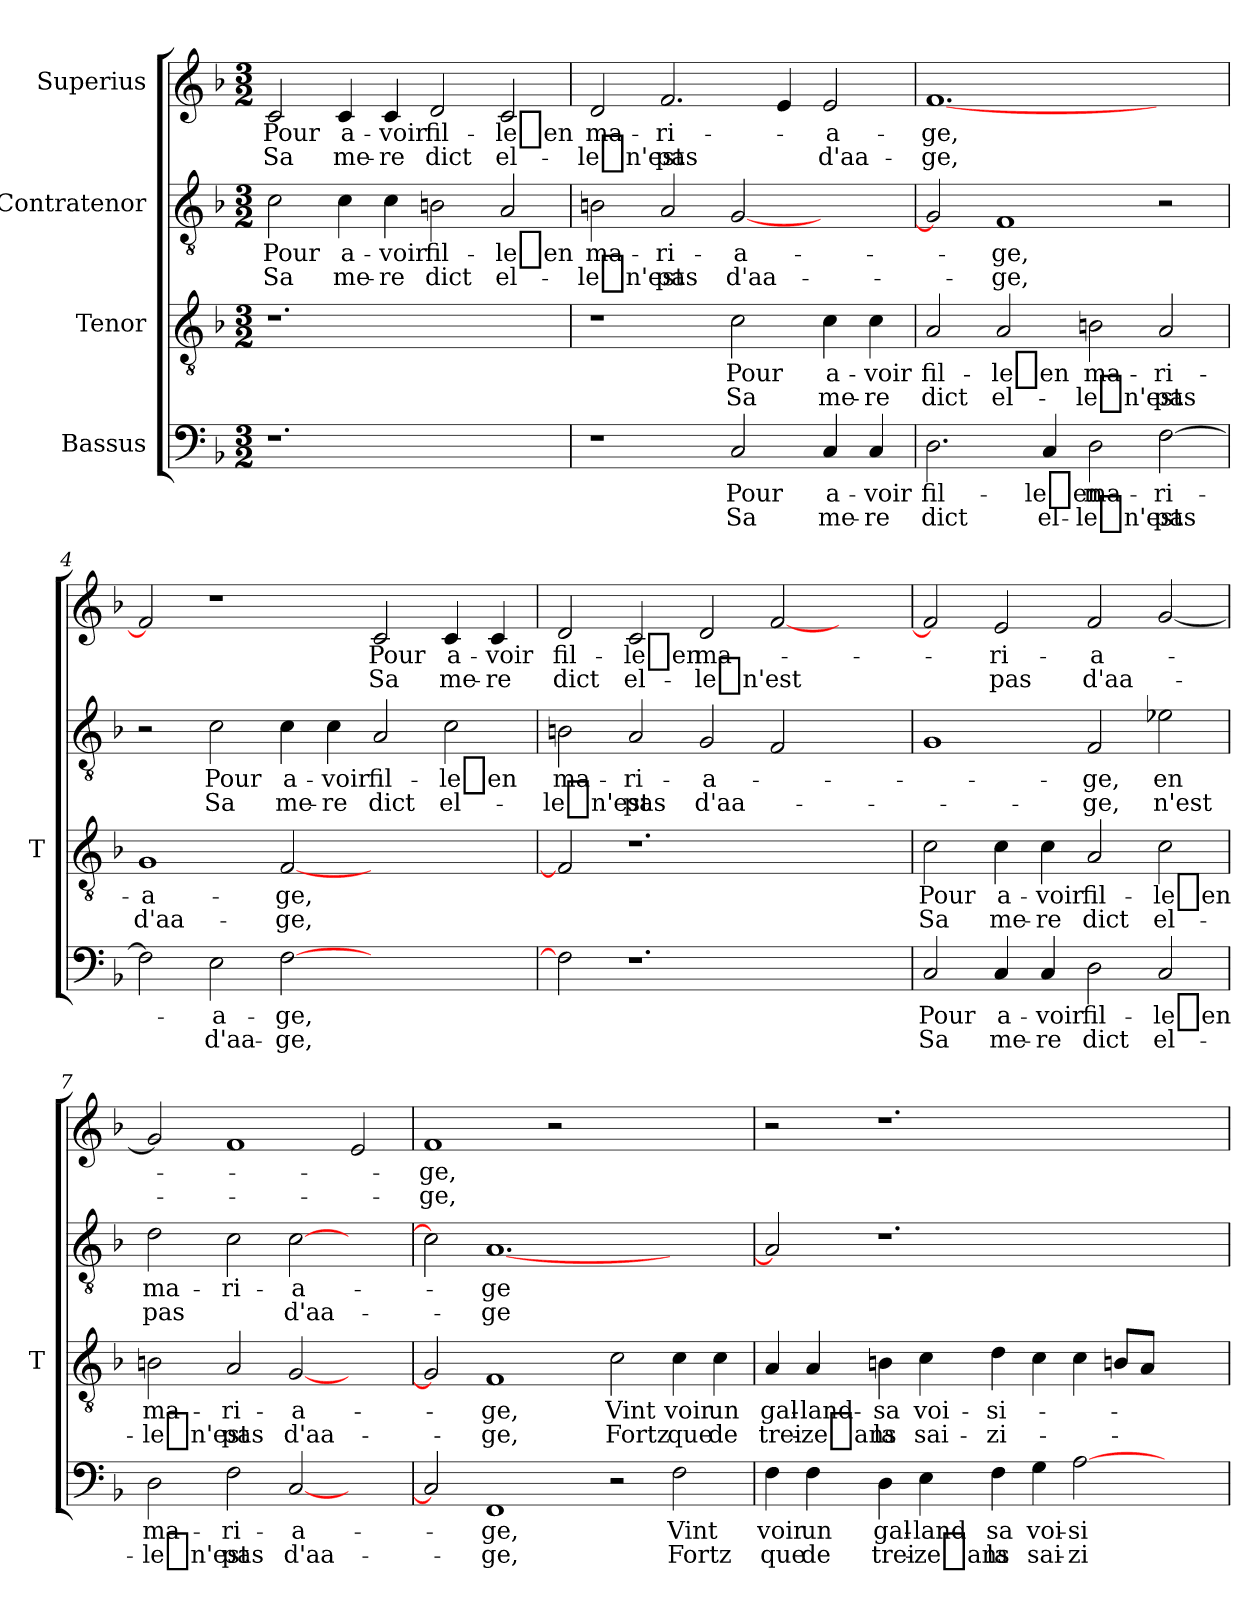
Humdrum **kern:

**kern	**text	**text	**kern	**text	**text	**kern	**text	**text	**kern	**text	**text
*part4	*part4	*part4	*part3	*part3	*part3	*part2	*part2	*part2	*part1	*part1	*part1
*staff4	*staff4	*staff4	*staff3	*staff3	*staff3	*staff2	*staff2	*staff2	*staff1	*staff1	*staff1
*I"Bassus	*	*	*I"Tenor	*	*	*I"Contratenor	*	*	*I"Superius	*	*
*	*	*	*I'T	*	*	*	*	*	*	*	*
*clefF4	*	*	*clefGv2	*	*	*clefGv2	*	*	*clefG2	*	*
*k[b-]	*	*	*k[b-]	*	*	*k[b-]	*	*	*k[b-]	*	*
*F:	*	*	*F:	*	*	*F:	*	*	*F:	*	*
*M3/2	*	*	*M3/2	*	*	*M3/2	*	*	*M3/2	*	*
=1	=1	=1	=1	=1	=1	=1	=1	=1	=1	=1	=1
1.r	.	.	1.r	.	.	2c	-Pour	-Sa	2c	-Pour	-Sa
.	.	.	.	.	.	4c	a-	me-	4c	a-	me-
.	.	.	.	.	.	4c	-voir	-re	4c	-voir	-re
.	.	.	.	.	.	2B	fil-	-dict	2d	fil-	-dict
2ryy	.	.	2ryy	.	.	2A	-le_en	el-	2c	-le_en	el-
=2	=2	=2	=2	=2	=2	=2	=2	=2	=2	=2	=2
1r	.	.	1r	.	.	2B	ma-	-le_n'est	2d	ma-	-le_n'est
.	.	.	.	.	.	2A	ri-	-pas	2.f	ri-	-pas
2C	-Pour	-Sa	2c	-Pour	-Sa	[2G	a-	d'aa-	.	.	.
.	.	.	.	.	.	.	.	.	4e	.	.
4C	a-	me-	4c	a-	me-	2ryy	.	.	2e	a-	d'aa-
4C	-voir	-re	4c	-voir	-re	.	.	.	.	.	.
=3	=3	=3	=3	=3	=3	=3	=3	=3	=3	=3	=3
2.D	fil-	-dict	2A	fil-	-dict	2G]	.	.	[1.f	-ge,	-ge,
.	.	.	2A	-le_en	el-	1F	-ge,	-ge,	.	.	.
4C	-le_en	el-	.	.	.	.	.	.	.	.	.
2D	ma-	-le_n'est	2Bn	ma-	-le_n'est	.	.	.	.	.	.
[2F	ri-	-pas	2A	ri-	-pas	2r	.	.	2ryy	.	.
=4	=4	=4	=4	=4	=4	=4	=4	=4	=4	=4	=4
2F]	.	.	1G	a-	d'aa-	2r	.	.	2f]	.	.
2E	a-	d'aa-	.	.	.	2c	-Pour	-Sa	1r	.	.
[2F	-ge,	-ge,	[2F	-ge,	-ge,	4c	a-	me-	.	.	.
.	.	.	.	.	.	4c	-voir	-re	.	.	.
1ryy	.	.	1ryy	.	.	2A	fil-	-dict	2c	-Pour	-Sa
.	.	.	.	.	.	2c	-le_en	el-	4c	a-	me-
.	.	.	.	.	.	.	.	.	4c	-voir	-re
=5	=5	=5	=5	=5	=5	=5	=5	=5	=5	=5	=5
2F]	.	.	2F]	.	.	2B	ma-	-le_n'est	2d	fil-	-dict
1.r	.	.	1.r	.	.	2A	ri-	-pas	2c	-le_en	el-
.	.	.	.	.	.	2G	a-	d'aa-	2d	ma-	-le_n'est
.	.	.	.	.	.	2F	.	.	[2f	.	.
2ryy	.	.	2ryy	.	.	2ryy	.	.	2ryy	.	.
=6	=6	=6	=6	=6	=6	=6	=6	=6	=6	=6	=6
2C	-Pour	-Sa	2c	-Pour	-Sa	1G	.	.	2f]	.	.
4C	a-	me-	4c	a-	me-	.	.	.	2e	ri-	-pas
4C	-voir	-re	4c	-voir	-re	.	.	.	.	.	.
2D	fil-	-dict	2A	fil-	-dict	2F	-ge,	-ge,	2f	a-	d'aa-
2C	-le_en	el-	2c	-le_en	el-	2e-X	-en	-n'est	[2g	.	.
!!LO:PB:g=z
=7	=7	=7	=7	=7	=7	=7	=7	=7	=7	=7	=7
2D	ma-	-le_n'est	2Bn	ma-	-le_n'est	2d	ma-	-pas	2g]	.	.
2F	ri-	-pas	2A	ri-	-pas	2c	ri-	.	1f	.	.
[2C	a-	d'aa-	[2G	a-	d'aa-	[2c	a-	d'aa-	.	.	.
2ryy	.	.	2ryy	.	.	2ryy	.	.	2e	.	.
=8	=8	=8	=8	=8	=8	=8	=8	=8	=8	=8	=8
2C]	.	.	2G]	.	.	2c]	.	.	1f	-ge,	-ge,
1FF	-ge,	-ge,	1F	-ge,	-ge,	[1.A	-ge	-ge	.	.	.
.	.	.	.	.	.	.	.	.	2r	.	.
2r	.	.	2c	-Vint	-Fortz	.	.	.	1ryy	.	.
2F	-Vint	-Fortz	4c	-voir	-que	2ryy	.	.	.	.	.
.	.	.	4c	-un	-de	.	.	.	.	.	.
=9	=9	=9	=9	=9	=9	=9	=9	=9	=9	=9	=9
4F	-voir	-que	4A	gal-	trei-	2A]	.	.	2r	.	.
4F	-un	-de	4A	land-	-ze_ans	.	.	.	.	.	.
4D	gal-	trei-	4Bn	-sa	-la	1.r	.	.	1.r	.	.
4E	-land	-ze_ans	4c	voi-	sai-	.	.	.	.	.	.
4F	-sa	-la	4d	si-	zi-	.	.	.	.	.	.
4G	voi-	sai-	4c	.	.	.	.	.	.	.	.
[2A	si-	zi-	4c	.	.	.	.	.	.	.	.
.	.	.	8BnL	.	.	.	.	.	.	.	.
.	.	.	8AJ	.	.	.	.	.	.	.	.
2ryy	.	.	2ryy	.	.	2ryy	.	.	2ryy	.	.
=	=	=	=	=	=	=	=	=	=	=	=
*-	*-	*-	*-	*-	*-	*-	*-	*-	*-	*-	*-
